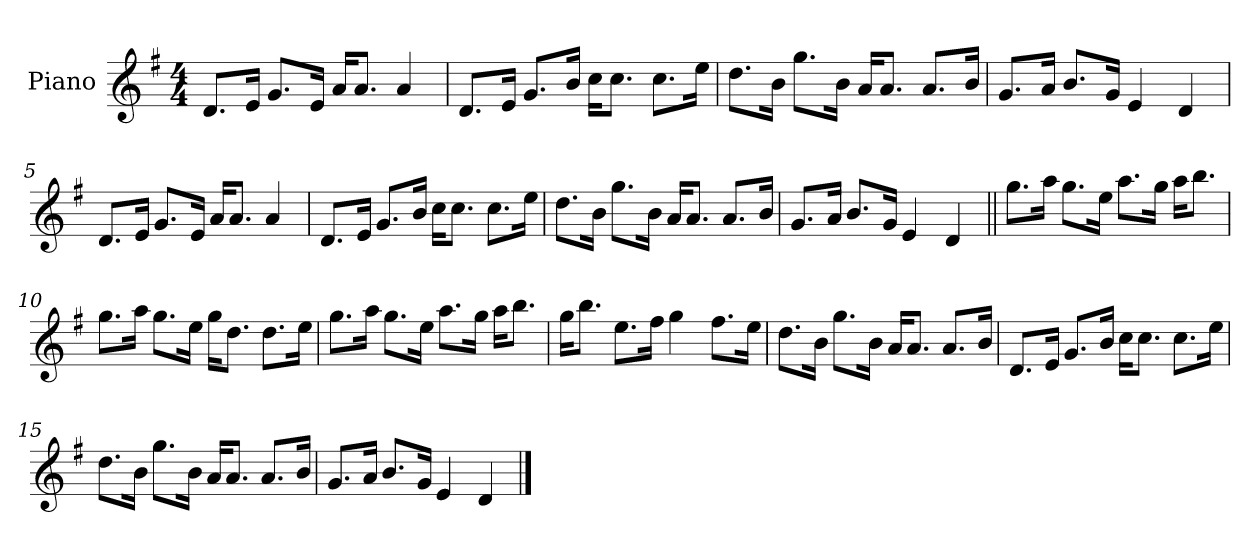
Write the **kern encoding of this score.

**kern
*part1
*staff1
*I"Piano
*I'Pno
*clefG2
*k[f#]
*G:
*M4/4
=1
8.d/L
16e/Jk
8.g/L
16e/Jk
16a/KL
8.a/J
4a/
=2
8.d/L
16e/Jk
8.g/L
16b/Jk
16cc\KL
8.cc\J
8.cc\L
16ee\Jk
=3
8.dd\L
16b\Jk
8.gg\L
16b\Jk
16a/KL
8.a/J
8.a/L
16b/Jk
=4
8.g/L
16a/Jk
8.b/L
16g/Jk
4e/
4d/
=5
8.d/L
16e/Jk
8.g/L
16e/Jk
16a/KL
8.a/J
4a/
=6
8.d/L
16e/Jk
8.g/L
16b/Jk
16cc\KL
8.cc\J
8.cc\L
16ee\Jk
=7
8.dd\L
16b\Jk
8.gg\L
16b\Jk
16a/KL
8.a/J
8.a/L
16b/Jk
=8
8.g/L
16a/Jk
8.b/L
16g/Jk
4e/
4d/
=9||
8.gg\L
16aa\Jk
8.gg\L
16ee\Jk
8.aa\L
16gg\Jk
16aa\KL
8.bb\J
=10
8.gg\L
16aa\Jk
8.gg\L
16ee\Jk
16gg\KL
8.dd\J
8.dd\L
16ee\Jk
=11
8.gg\L
16aa\Jk
8.gg\L
16ee\Jk
8.aa\L
16gg\Jk
16aa\KL
8.bb\J
=12
16gg\KL
8.bb\J
8.ee\L
16ff#\Jk
4gg\
8.ff#\L
16ee\Jk
=13
8.dd\L
16b\Jk
8.gg\L
16b\Jk
16a/KL
8.a/J
8.a/L
16b/Jk
=14
8.d/L
16e/Jk
8.g/L
16b/Jk
16cc\KL
8.cc\J
8.cc\L
16ee\Jk
=15
8.dd\L
16b\Jk
8.gg\L
16b\Jk
16a/KL
8.a/J
8.a/L
16b/Jk
=16
8.g/L
16a/Jk
8.b/L
16g/Jk
4e/
4d/
==
*-
